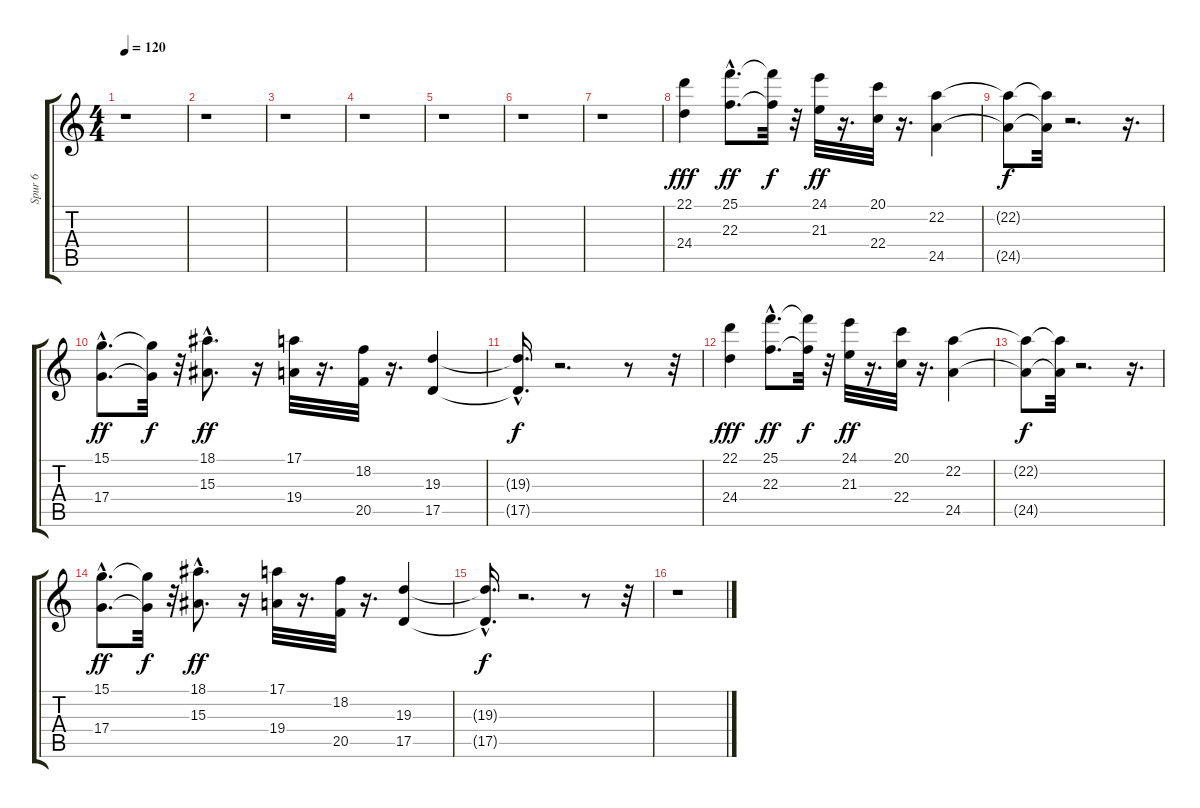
\track ("Spur 6" "Spur 6") {instrument churchorgan}
\staff {score tabs}
\tuning (E4 B3 G3 D3 A2 E2) {hide}
\ts (4 4)
\tempo 120
\clef g2
\ks c
r.1{dy fff instrument churchorgan} |
r.1 |
r.1 |
r.1 |
r.1 |
r.1 |
r.1 |
(22.1 24.4).4 (25.1{hac} 22.3{hac}).8{d dy ff} (25.1{t} 22.3{t}).32{dy f} r.32 (24.1 21.3).32{dy ff} r.16{d} (20.1 22.4).32 r.16{d} (22.2 24.5).4 |
(22.2{t} 24.5{t}).8{dy f} (22.2{t} 24.5{t}).32 r.2{d} r.16{d} |
(15.1{hac} 17.4{hac}).8{d dy ff} (15.1{t} 17.4{t}).32{dy f} r.32 (18.1{hac} 15.3{hac}).8{d dy ff} r.16 (17.1 19.4).32 r.16{d} (18.2 20.5).32 r.16{d} (19.3 17.5).4 |
(19.3{hac t} 17.5{hac t}).16{d dy f} r.2{d} r.8 r.32 |
(22.1 24.4).4{dy fff} (25.1{hac} 22.3{hac}).8{d dy ff} (25.1{t} 22.3{t}).32{dy f} r.32 (24.1 21.3).32{dy ff} r.16{d} (20.1 22.4).32 r.16{d} (22.2 24.5).4 |
(22.2{t} 24.5{t}).8{dy f} (22.2{t} 24.5{t}).32 r.2{d} r.16{d} |
(15.1{hac} 17.4{hac}).8{d dy ff} (15.1{t} 17.4{t}).32{dy f} r.32 (18.1{hac} 15.3{hac}).8{d dy ff} r.16 (17.1 19.4).32 r.16{d} (18.2 20.5).32 r.16{d} (19.3 17.5).4 |
(19.3{hac t} 17.5{hac t}).16{d dy f} r.2{d} r.8 r.32 |
r.1
